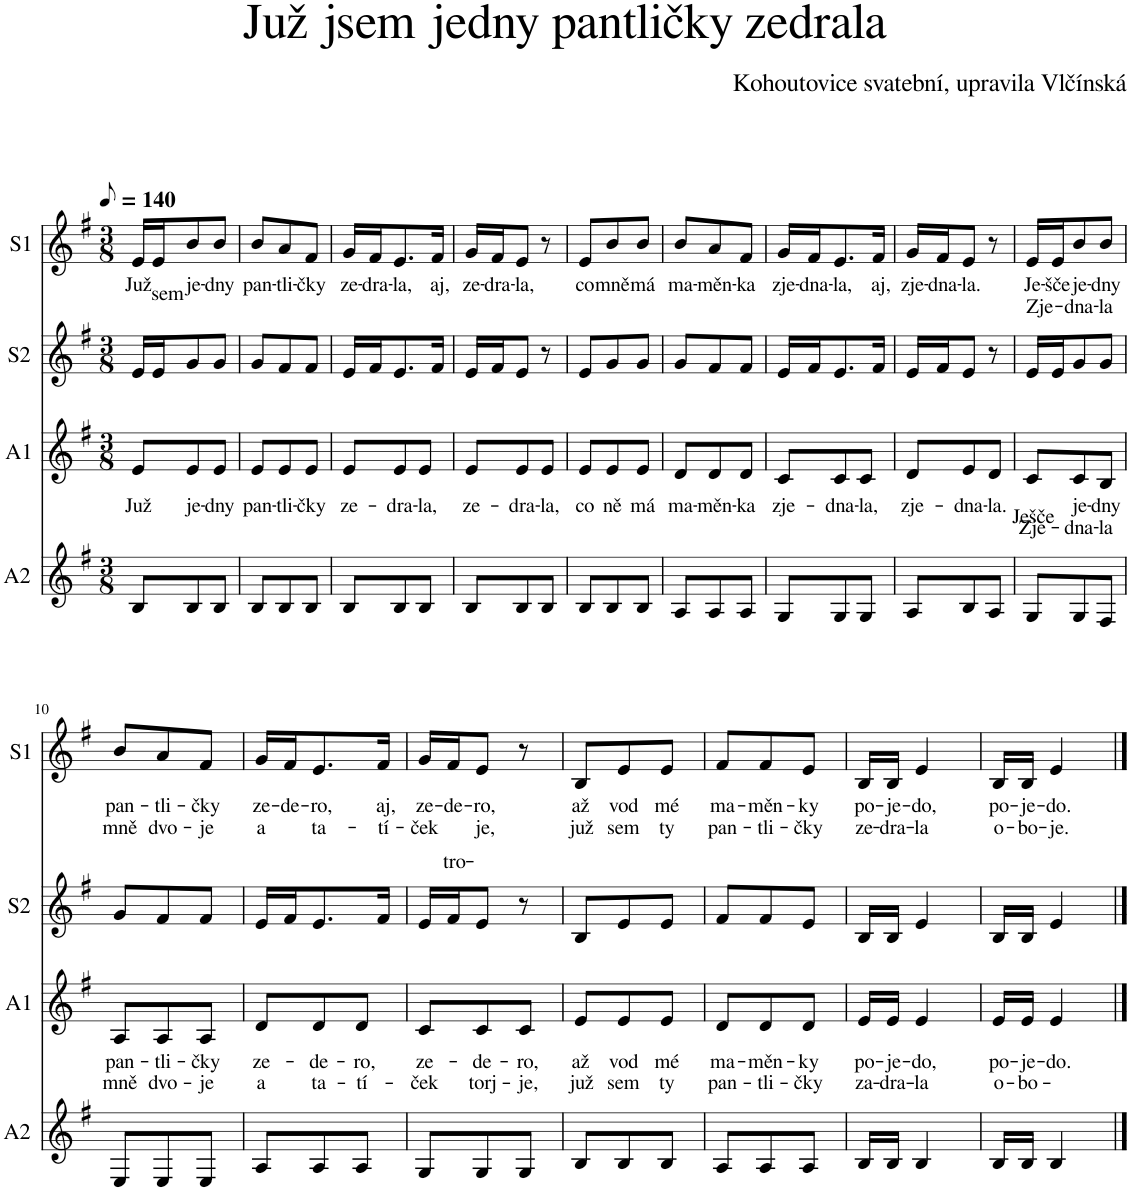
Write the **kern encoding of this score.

**kern	**kern	**text	**text	**kern	**kern	**text	**text
*part4	*part3	*part3	*part3	*part2	*part1	*part1	*part1
*staff4	*staff3	*staff3	*staff3	*staff2	*staff1	*staff1	*staff1
*I"A2	*I"A1	*	*	*I"S2	*I"S1	*	*
*I'A2	*I'A1	*	*	*I'S2	*I'S1	*	*
*clefG2	*clefG2	*	*	*clefG2	*clefG2	*	*
*k[f#]	*k[f#]	*	*	*k[f#]	*k[f#]	*	*
*M3/8	*M3/8	*	*	*M3/8	*M3/8	*	*
*MM70	*MM70	*	*	*MM70	*MM70	*	*
=1	=1	=1	=1	=1	=1	=1	=1
!	!	!LO:LY:b	!	!	!	!LO:LY:b	!
8B/L	8e/L	Juž	.	16e/LL	16e/LL	Juž	.
!	!	!	!	!	!	!LO:LY:b	!
.	.	.	.	16e/J	16e/J	sem	.
!	!	!LO:LY:b	!	!	!	!LO:LY:b	!
8B/	8e/	je-	.	8g/	8b/	je-	.
!	!	!LO:LY:b	!	!	!	!LO:LY:b	!
8B/J	8e/J	-dny	.	8g/J	8b/J	-dny	.
=2	=2	=2	=2	=2	=2	=2	=2
!	!	!LO:LY:b	!	!	!	!LO:LY:b	!
8B/L	8e/L	pan-	.	8g/L	8b/L	pan-	.
!	!	!LO:LY:b	!	!	!	!LO:LY:b	!
8B/	8e/	-tli-	.	8f#/	8a/	-tli-	.
!	!	!LO:LY:b	!	!	!	!LO:LY:b	!
8B/J	8e/J	-čky	.	8f#/J	8f#/J	-čky	.
=3	=3	=3	=3	=3	=3	=3	=3
!	!	!LO:LY:b	!	!	!	!LO:LY:b	!
8B/L	8e/L	ze-	.	16e/LL	16g/LL	ze-	.
!	!	!	!	!	!	!LO:LY:b	!
.	.	.	.	16f#/J	16f#/J	-dra-	.
!	!	!LO:LY:b	!	!	!	!LO:LY:b	!
8B/	8e/	-dra-	.	8.e/	8.e/	-la,	.
!	!	!LO:LY:b	!	!	!	!	!
8B/J	8e/J	-la,	.	.	.	.	.
!	!	!	!	!	!	!LO:LY:b	!
.	.	.	.	16f#/Jk	16f#/Jk	aj,	.
=4	=4	=4	=4	=4	=4	=4	=4
!	!	!LO:LY:b	!	!	!	!LO:LY:b	!
8B/L	8e/L	ze-	.	16e/LL	16g/LL	ze-	.
!	!	!	!	!	!	!LO:LY:b	!
.	.	.	.	16f#/J	16f#/J	-dra-	.
!	!	!LO:LY:b	!	!	!	!LO:LY:b	!
8B/	8e/	-dra-	.	8e/J	8e/J	-la,	.
!	!	!LO:LY:b	!	!	!	!	!
8B/J	8e/J	-la,	.	8r	8r	.	.
=5	=5	=5	=5	=5	=5	=5	=5
!	!	!LO:LY:b	!	!	!	!LO:LY:b	!
8B/L	8e/L	co	.	8e/L	8e/L	co	.
!	!	!LO:LY:b	!	!	!	!LO:LY:b	!
8B/	8e/	ně	.	8g/	8b/	mně	.
!	!	!LO:LY:b	!	!	!	!LO:LY:b	!
8B/J	8e/J	má	.	8g/J	8b/J	má	.
=6	=6	=6	=6	=6	=6	=6	=6
!	!	!LO:LY:b	!	!	!	!LO:LY:b	!
8A/L	8d/L	ma-	.	8g/L	8b/L	ma-	.
!	!	!LO:LY:b	!	!	!	!LO:LY:b	!
8A/	8d/	-měn-	.	8f#/	8a/	-měn-	.
!	!	!LO:LY:b	!	!	!	!LO:LY:b	!
8A/J	8d/J	-ka	.	8f#/J	8f#/J	-ka	.
=7	=7	=7	=7	=7	=7	=7	=7
!	!	!LO:LY:b	!	!	!	!LO:LY:b	!
8G/L	8c/L	zje-	.	16e/LL	16g/LL	zje-	.
!	!	!	!	!	!	!LO:LY:b	!
.	.	.	.	16f#/J	16f#/J	-dna-	.
!	!	!LO:LY:b	!	!	!	!LO:LY:b	!
8G/	8c/	-dna-	.	8.e/	8.e/	-la,	.
!	!	!LO:LY:b	!	!	!	!	!
8G/J	8c/J	-la,	.	.	.	.	.
!	!	!	!	!	!	!LO:LY:b	!
.	.	.	.	16f#/Jk	16f#/Jk	aj,	.
=8	=8	=8	=8	=8	=8	=8	=8
!	!	!LO:LY:b	!	!	!	!LO:LY:b	!
8A/L	8d/L	zje-	.	16e/LL	16g/LL	zje-	.
!	!	!	!	!	!	!LO:LY:b	!
.	.	.	.	16f#/J	16f#/J	-dna-	.
!	!	!LO:LY:b	!	!	!	!LO:LY:b	!
8B/	8e/	-dna-	.	8e/J	8e/J	-la.	.
!	!	!LO:LY:b	!	!	!	!	!
8A/J	8d/J	-la.	.	8r	8r	.	.
=9	=9	=9	=9	=9	=9	=9	=9
!	!	!LO:LY:b	!LO:LY:b	!	!	!LO:LY:b	!LO:LY:b
8G/L	8c/L	Ješče	Zje-	16e/LL	16e/LL	Je-	Zje-
!	!	!	!	!	!	!LO:LY:b	!
.	.	.	.	16e/J	16e/J	-šče	.
!	!	!LO:LY:b	!LO:LY:b	!	!	!LO:LY:b	!LO:LY:b
8G/	8c/	je-	-dna-	8g/	8b/	je-	-dna-
!	!	!LO:LY:b	!LO:LY:b	!	!	!LO:LY:b	!LO:LY:b
8F#/J	8B/J	-dny	-la	8g/J	8b/J	-dny	-la
!!LO:LB:g=z
=10	=10	=10	=10	=10	=10	=10	=10
!	!	!LO:LY:b	!LO:LY:b	!	!	!LO:LY:b	!LO:LY:b
8E/L	8A/L	pan-	mně	8g/L	8b/L	pan-	mně
!	!	!LO:LY:b	!LO:LY:b	!	!	!LO:LY:b	!LO:LY:b
8E/	8A/	-tli-	dvo-	8f#/	8a/	-tli-	dvo-
!	!	!LO:LY:b	!LO:LY:b	!	!	!LO:LY:b	!LO:LY:b
8E/J	8A/J	-čky	-je	8f#/J	8f#/J	-čky	-je
=11	=11	=11	=11	=11	=11	=11	=11
!	!	!LO:LY:b	!LO:LY:b	!	!	!LO:LY:b	!LO:LY:b
8A/L	8d/L	ze-	a	16e/LL	16g/LL	ze-	a
!	!	!	!	!	!	!LO:LY:b	!
.	.	.	.	16f#/J	16f#/J	-de-	.
!	!	!LO:LY:b	!LO:LY:b	!	!	!LO:LY:b	!LO:LY:b
8A/	8d/	-de-	ta-	8.e/	8.e/	-ro,	ta-
!	!	!LO:LY:b	!LO:LY:b	!	!	!	!
8A/J	8d/J	-ro,	-tí-	.	.	.	.
!	!	!	!	!	!	!LO:LY:b	!LO:LY:b
.	.	.	.	16f#/Jk	16f#/Jk	aj,	-tí-
=12	=12	=12	=12	=12	=12	=12	=12
!	!	!LO:LY:b	!LO:LY:b	!	!	!LO:LY:b	!LO:LY:b
8G/L	8c/L	ze-	-ček	16e/LL	16g/LL	ze-	-ček
!	!	!	!	!	!	!LO:LY:b	!LO:LY:b
.	.	.	.	16f#/J	16f#/J	-de-	tro-
!	!	!LO:LY:b	!LO:LY:b	!	!	!LO:LY:b	!LO:LY:b
8G/	8c/	-de-	torj-	8e/J	8e/J	-ro,	-je,
!	!	!LO:LY:b	!LO:LY:b	!	!	!	!
8G/J	8c/J	-ro,	-je,	8r	8r	.	.
=13	=13	=13	=13	=13	=13	=13	=13
!	!	!LO:LY:b	!LO:LY:b	!	!	!LO:LY:b	!LO:LY:b
8B/L	8e/L	až	juž	8B/L	8B/L	až	juž
!	!	!LO:LY:b	!LO:LY:b	!	!	!LO:LY:b	!LO:LY:b
8B/	8e/	vod	sem	8e/	8e/	vod	sem
!	!	!LO:LY:b	!LO:LY:b	!	!	!LO:LY:b	!LO:LY:b
8B/J	8e/J	mé	ty	8e/J	8e/J	mé	ty
=14	=14	=14	=14	=14	=14	=14	=14
!	!	!LO:LY:b	!LO:LY:b	!	!	!LO:LY:b	!LO:LY:b
8A/L	8d/L	ma-	pan-	8f#/L	8f#/L	ma-	pan-
!	!	!LO:LY:b	!LO:LY:b	!	!	!LO:LY:b	!LO:LY:b
8A/	8d/	-měn-	-tli-	8f#/	8f#/	-měn-	-tli-
!	!	!LO:LY:b	!LO:LY:b	!	!	!LO:LY:b	!LO:LY:b
8A/J	8d/J	-ky	-čky	8e/J	8e/J	-ky	-čky
=15	=15	=15	=15	=15	=15	=15	=15
!	!	!LO:LY:b	!LO:LY:b	!	!	!LO:LY:b	!LO:LY:b
16B/LL	16e/LL	po-	za-	16B/LL	16B/LL	po-	ze-
!	!	!LO:LY:b	!LO:LY:b	!	!	!LO:LY:b	!LO:LY:b
16B/JJ	16e/JJ	-je-	-dra-	16B/JJ	16B/JJ	-je-	-dra-
!	!	!LO:LY:b	!LO:LY:b	!	!	!LO:LY:b	!LO:LY:b
4B/	4e/	-do,	-la	4e/	4e/	-do,	-la
=16	=16	=16	=16	=16	=16	=16	=16
!	!	!LO:LY:b	!LO:LY:b	!	!	!LO:LY:b	!LO:LY:b
16B/LL	16e/LL	po-	o-	16B/LL	16B/LL	po-	o-
!	!	!LO:LY:b	!LO:LY:b	!	!	!LO:LY:b	!LO:LY:b
16B/JJ	16e/JJ	-je-	-bo-	16B/JJ	16B/JJ	-je-	-bo-
!	!	!LO:LY:b	!	!	!	!LO:LY:b	!LO:LY:b
4B/	4e/	-do.	.	4e/	4e/	-do.	-je.
==	==	==	==	==	==	==	==
*-	*-	*-	*-	*-	*-	*-	*-
